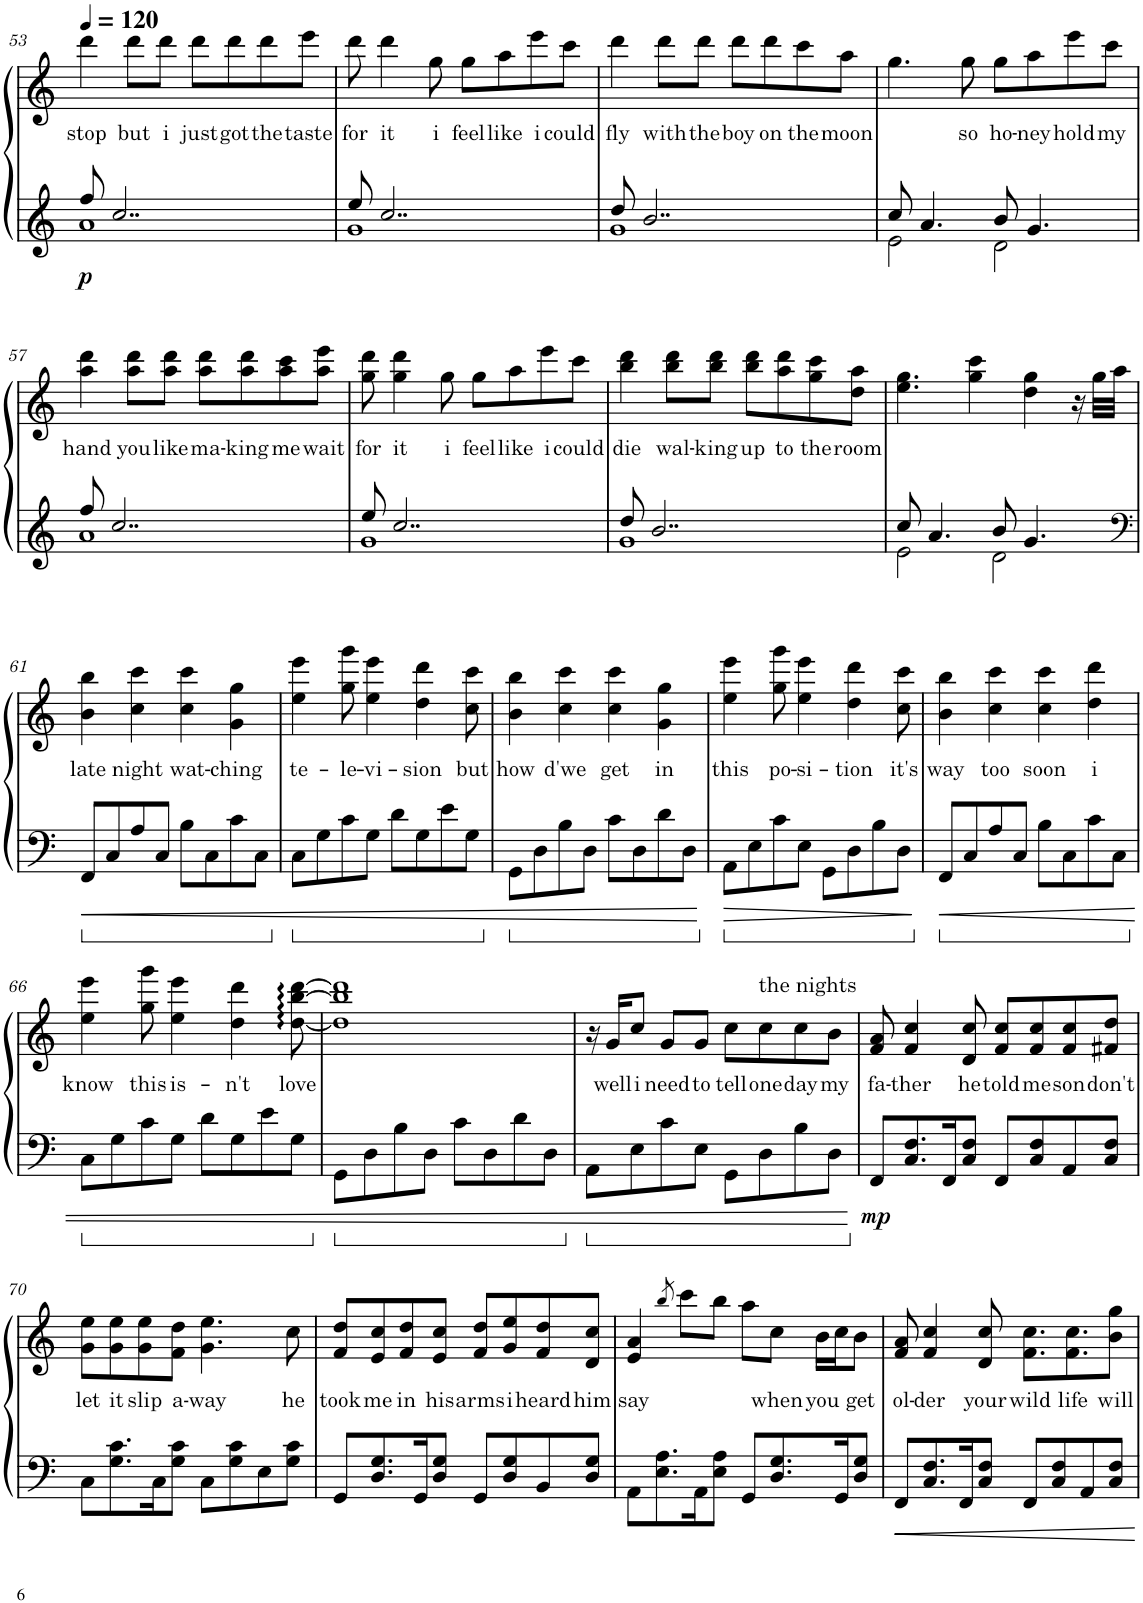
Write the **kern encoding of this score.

**kern	**kern	**text	**dynam
*part1	*part1	*part1	*part1
*staff2	*staff1	*staff1	*staff1/2
*I"Piano	*	*	*
*I'Pno.	*	*	*
!!LO:PB:g=z
*clefG2	*clefG2	*	*
*k[]	*k[]	*	*
*M4/4	*M4/4	*	*
*MM120	*MM120	*	*
=53	=53	=53	=53
*^	*	*	*
!	!	!	!LO:LY:b	!LO:DY:b=2
8ff/	1a	4ddd\	stop	p
2..cc/	.	.	.	.
!	!	!	!LO:LY:b	!
.	.	8ddd\L	but	.
!	!	!	!LO:LY:b	!
.	.	8ddd\J	i	.
!	!	!	!LO:LY:b	!
.	.	8ddd\L	just	.
!	!	!	!LO:LY:b	!
.	.	8ddd\	got	.
!	!	!	!LO:LY:b	!
.	.	8ddd\	the	.
!	!	!	!LO:LY:b	!
.	.	8eee\J	taste	.
=54	=54	=54	=54	=54
!	!	!	!LO:LY:b	!
8ee/	1g	8ddd\	for	.
!	!	!	!LO:LY:b	!
2..cc/	.	4ddd\	it	.
!	!	!	!LO:LY:b	!
.	.	8gg\	i	.
!	!	!	!LO:LY:b	!
.	.	8gg\L	feel	.
!	!	!	!LO:LY:b	!
.	.	8aa\	like	.
!	!	!	!LO:LY:b	!
.	.	8eee\	i	.
!	!	!	!LO:LY:b	!
.	.	8ccc\J	could	.
=55	=55	=55	=55	=55
!	!	!	!LO:LY:b	!
8dd/	1g	4ddd\	fly	.
2..b/	.	.	.	.
!	!	!	!LO:LY:b	!
.	.	8ddd\L	with	.
!	!	!	!LO:LY:b	!
.	.	8ddd\J	the	.
!	!	!	!LO:LY:b	!
.	.	8ddd\L	boy	.
!	!	!	!LO:LY:b	!
.	.	8ddd\	on	.
!	!	!	!LO:LY:b	!
.	.	8ccc\	the	.
!	!	!	!LO:LY:b	!
.	.	8aa\J	moon	.
=56	=56	=56	=56	=56
8cc/	2e\	4.gg\	.	.
4.a/	.	.	.	.
!	!	!	!LO:LY:b	!
.	.	8gg\	so	.
!	!	!	!LO:LY:b	!
8b/	2d\	8gg\L	ho-	.
!	!	!	!LO:LY:b	!
4.g/	.	8aa\	-ney	.
!	!	!	!LO:LY:b	!
.	.	8eee\	hold	.
!	!	!	!LO:LY:b	!
.	.	8ccc\J	my	.
!!LO:LB:g=z
=57	=57	=57	=57	=57
!	!	!	!LO:LY:b	!
8ff/	1a	4aa\ 4ddd\	hand	.
2..cc/	.	.	.	.
!	!	!	!LO:LY:b	!
.	.	8aa\ 8ddd\L	you	.
!	!	!	!LO:LY:b	!
.	.	8aa\ 8ddd\J	like	.
!	!	!	!LO:LY:b	!
.	.	8aa\ 8ddd\L	ma-	.
!	!	!	!LO:LY:b	!
.	.	8aa\ 8ddd\	-king	.
!	!	!	!LO:LY:b	!
.	.	8aa\ 8ccc\	me	.
!	!	!	!LO:LY:b	!
.	.	8aa\ 8eee\J	wait	.
=58	=58	=58	=58	=58
!	!	!	!LO:LY:b	!
8ee/	1g	8gg\ 8ddd\	for	.
!	!	!	!LO:LY:b	!
2..cc/	.	4gg\ 4ddd\	it	.
!	!	!	!LO:LY:b	!
.	.	8gg\	i	.
!	!	!	!LO:LY:b	!
.	.	8gg\L	feel	.
!	!	!	!LO:LY:b	!
.	.	8aa\	like	.
!	!	!	!LO:LY:b	!
.	.	8eee\	i	.
!	!	!	!LO:LY:b	!
.	.	8ccc\J	could	.
=59	=59	=59	=59	=59
!	!	!	!LO:LY:b	!
8dd/	1g	4bb\ 4ddd\	die	.
2..b/	.	.	.	.
!	!	!	!LO:LY:b	!
.	.	8bb\ 8ddd\L	wal-	.
!	!	!	!LO:LY:b	!
.	.	8bb\ 8ddd\J	-king	.
!	!	!	!LO:LY:b	!
.	.	8bb\ 8ddd\L	up	.
!	!	!	!LO:LY:b	!
.	.	8aa\ 8ddd\	to	.
!	!	!	!LO:LY:b	!
.	.	8gg\ 8ccc\	the	.
!	!	!	!LO:LY:b	!
.	.	8dd\ 8aa\J	room	.
=60	=60	=60	=60	=60
8cc/	2e\	4.ee\ 4.gg\	.	.
4.a/	.	.	.	.
.	.	4gg\ 4ccc\	.	.
8b/	2d\	.	.	.
4.g/	.	4dd\ 4gg\	.	.
.	.	16r	.	.
.	.	32gg\LLL	.	.
.	.	32aa\JJJ	.	.
*v	*v	*	*	*
!!LO:LB:g=z
=61	=61	=61	=61
*clefF4	*	*	*
!	!	!LO:LY:b	!
8FF/L	4b\ 4bb\	late	.
8C/	.	.	.
!	!	!LO:LY:b	!
8A/	4cc\ 4ccc\	night	.
8C/J	.	.	.
!	!	!LO:LY:b	!
8B\L	4cc\ 4ccc\	wat-	.
8C\	.	.	.
!	!	!LO:LY:b	!
8c\	4g\ 4gg\	-ching	.
8C\J	.	.	.
=62	=62	=62	=62
!	!	!LO:LY:b	!
8C\L	4ee\ 4eee\	te-	.
8G\	.	.	.
!	!	!LO:LY:b	!
8c\	8gg\ 8ggg\	-le-	.
!	!	!LO:LY:b	!
8G\J	4ee\ 4eee\	-vi-	.
8d\L	.	.	.
!	!	!LO:LY:b	!
8G\	4dd\ 4ddd\	-sion	.
8e\	.	.	.
!	!	!LO:LY:b	!
8G\J	8cc\ 8ccc\	but	.
=63	=63	=63	=63
!	!	!LO:LY:b	!
8GG\L	4b\ 4bb\	how	.
8D\	.	.	.
!	!	!LO:LY:b	!
8B\	4cc\ 4ccc\	d'we	.
8D\J	.	.	.
!	!	!LO:LY:b	!
8c\L	4cc\ 4ccc\	get	.
8D\	.	.	.
!	!	!LO:LY:b	!
8d\	4g\ 4gg\	in	.
8D\J	.	.	.
=64	=64	=64	=64
!	!	!LO:LY:b	!
8AA\L	4ee\ 4eee\	this	.
8E\	.	.	.
!	!	!LO:LY:b	!
8c\	8gg\ 8ggg\	po-	.
!	!	!LO:LY:b	!
8E\J	4ee\ 4eee\	-si-	.
8GG\L	.	.	.
!	!	!LO:LY:b	!
8D\	4dd\ 4ddd\	-tion	.
8B\	.	.	.
!	!	!LO:LY:b	!
8D\J	8cc\ 8ccc\	it's	.
=65	=65	=65	=65
!	!	!LO:LY:b	!
8FF/L	4b\ 4bb\	way	.
8C/	.	.	.
!	!	!LO:LY:b	!
8A/	4cc\ 4ccc\	too	.
8C/J	.	.	.
!	!	!LO:LY:b	!
8B\L	4cc\ 4ccc\	soon	.
8C\	.	.	.
!	!	!LO:LY:b	!
8c\	4dd\ 4ddd\	i	.
8C\J	.	.	.
!!LO:LB:g=z
=66	=66	=66	=66
!	!	!LO:LY:b	!
8C\L	4ee\ 4eee\	know	.
8G\	.	.	.
!	!	!LO:LY:b	!
8c\	8gg\ 8ggg\	this	.
!	!	!LO:LY:b	!
8G\J	4ee\ 4eee\	is-	.
8d\L	.	.	.
!	!	!LO:LY:b	!
8G\	4dd\ 4ddd\	-n't	.
8e\	.	.	.
!	!	!LO:LY:b	!
8G\J	[8dd\ [8bb\ [8ddd\	love	.
=67	=67	=67	=67
8GG\L	1dd] 1bb] 1ddd]	.	.
8D\	.	.	.
8B\	.	.	.
8D\J	.	.	.
8c\L	.	.	.
8D\	.	.	.
8d\	.	.	.
8D\J	.	.	.
=68	=68	=68	=68
8AA\L	16r	.	.
!	!	!LO:LY:b	!
.	16g/KL	well	.
!	!	!LO:LY:b	!
8E\	8cc/J	i	.
!	!	!LO:LY:b	!
8c\	8g/L	need	.
!	!	!LO:LY:b	!
8E\J	8g/J	to	.
!	!	!LO:LY:b	!
8GG\L	8cc\L	tell	.
!	!LO:TX:a:t=the nights	!	!
!	!	!LO:LY:b	!
8D\	8cc\	one	.
!	!	!LO:LY:b	!
8B\	8cc\	day	.
!	!	!LO:LY:b	!
8D\J	8b\J	my	.
=69	=69	=69	=69
!	!	!LO:LY:b	!LO:DY:b=2
8FF/L	8f/ 8a/	fa-	mp
!	!	!LO:LY:b	!
8.C/ 8.F/	4f/ 4cc/	-ther	.
16FF/K	.	.	.
!	!	!LO:LY:b	!
8C/ 8F/J	8d/ 8cc/	he	.
!	!	!LO:LY:b	!
8FF/L	8f/ 8cc/L	told	.
!	!	!LO:LY:b	!
8C/ 8F/	8f/ 8cc/	me	.
!	!	!LO:LY:b	!
8AA/	8f/ 8cc/	son	.
!	!	!LO:LY:b	!
8C/ 8F/J	8f#X/ 8dd/J	don't	.
!!LO:LB:g=z
=70	=70	=70	=70
!	!	!LO:LY:b	!
8C\L	8g\ 8ee\L	let	.
!	!	!LO:LY:b	!
8.G\ 8.c\	8g\ 8ee\	it	.
!	!	!LO:LY:b	!
.	8g\ 8ee\	slip	.
16C\K	.	.	.
!	!	!LO:LY:b	!
8G\ 8c\J	8f\ 8dd\J	a-	.
!	!	!LO:LY:b	!
8C\L	4.g\ 4.ee\	-way	.
8G\ 8c\	.	.	.
8E\	.	.	.
!	!	!LO:LY:b	!
8G\ 8c\J	8cc\	he	.
=71	=71	=71	=71
!	!	!LO:LY:b	!
8GG/L	8f/ 8dd/L	took	.
!	!	!LO:LY:b	!
8.D/ 8.G/	8e/ 8cc/	me	.
!	!	!LO:LY:b	!
.	8f/ 8dd/	in	.
16GG/K	.	.	.
!	!	!LO:LY:b	!
8D/ 8G/J	8e/ 8cc/J	his	.
!	!	!LO:LY:b	!
8GG/L	8f/ 8dd/L	arms	.
!	!	!LO:LY:b	!
8D/ 8G/	8g/ 8ee/	i	.
!	!	!LO:LY:b	!
8BB/	8f/ 8dd/	heard	.
!	!	!LO:LY:b	!
8D/ 8G/J	8d/ 8cc/J	him	.
=72	=72	=72	=72
!	!	!LO:LY:b	!
8AA\L	4e/ 4a/	say	.
8.E\ 8.A\	.	.	.
.	8qbb/	.	.
.	8ccc\L	.	.
16AA\K	.	.	.
8E\ 8A\J	8bb\J	.	.
8GG/L	8aa\L	.	.
!	!	!LO:LY:b	!
8.D/ 8.G/	8cc\J	when	.
!	!	!LO:LY:b	!
.	16b\LL	you	.
16GG/K	16cc\J	.	.
!	!	!LO:LY:b	!
8D/ 8G/J	8b\J	get	.
=73	=73	=73	=73
!	!	!LO:LY:b	!
8FF/L	8f/ 8a/	ol-	.
!	!	!LO:LY:b	!
8.C/ 8.F/	4f/ 4cc/	-der	.
16FF/K	.	.	.
!	!	!LO:LY:b	!
8C/ 8F/J	8d/ 8cc/	your	.
!	!	!LO:LY:b	!
8FF/L	8.f\ 8.cc\L	wild	.
8C/ 8F/	.	.	.
!	!	!LO:LY:b	!
.	8.f\ 8.cc\	life	.
8AA/	.	.	.
!	!	!LO:LY:b	!
8C/ 8F/J	8b\ 8gg\J	will	.
=	=	=	=
*-	*-	*-	*-
